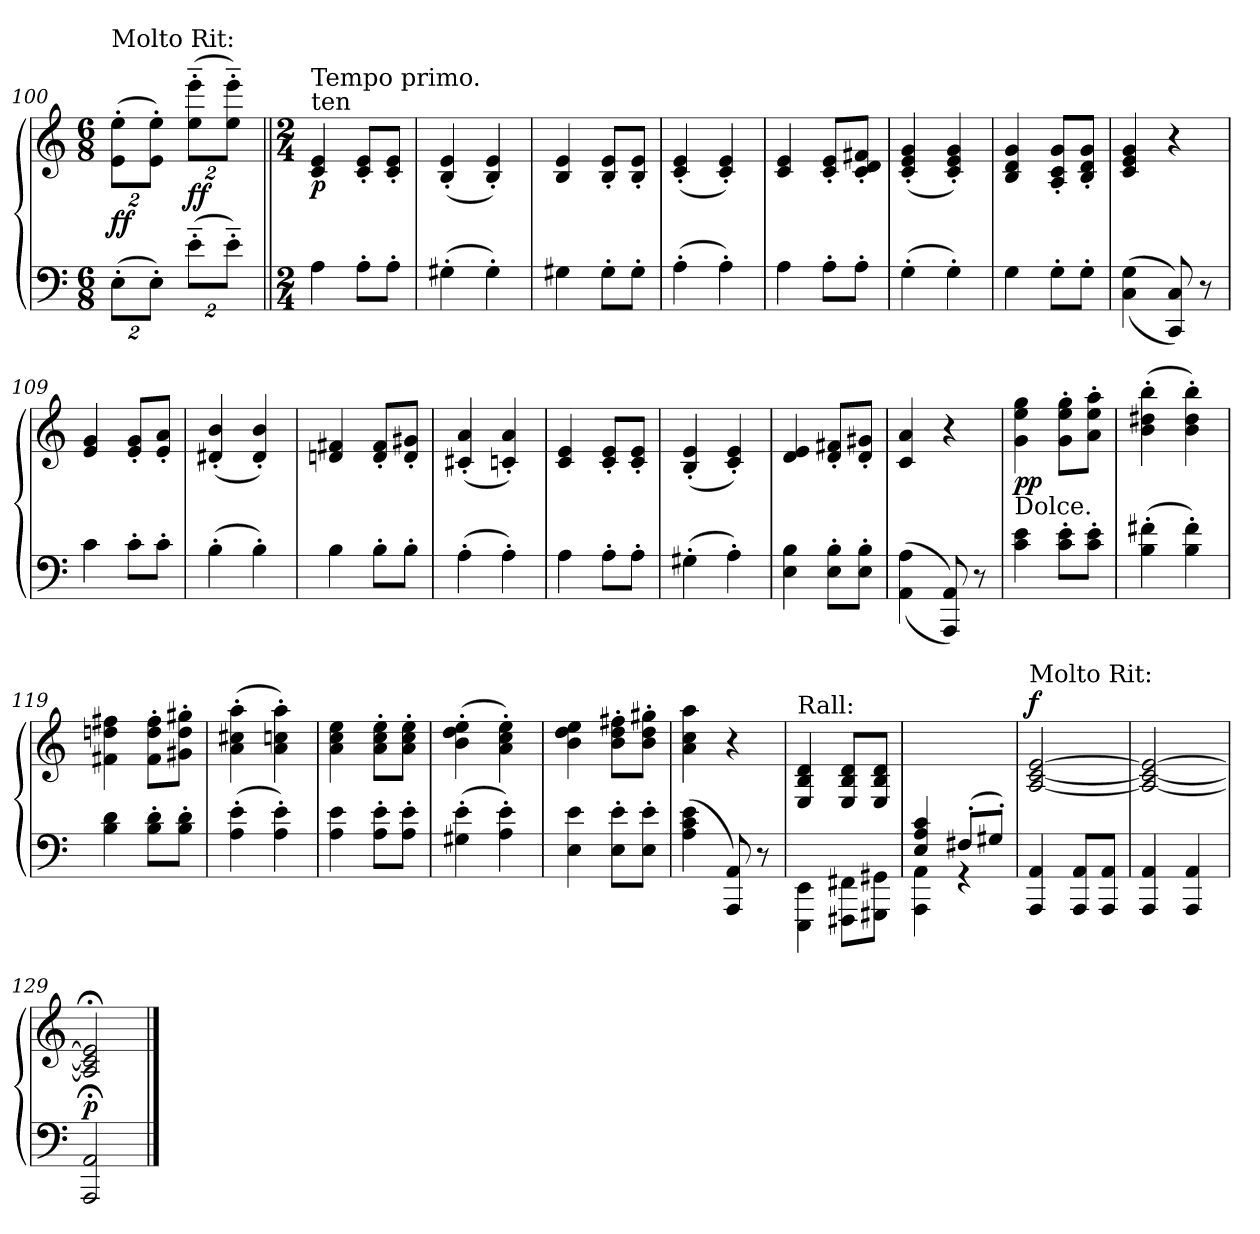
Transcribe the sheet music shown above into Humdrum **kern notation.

**kern	**kern	**dynam
*part1	*part1	*part1
*staff2	*staff1	*staff1/2
*clefF4	*clefG2	*
*k[]	*k[]	*
*M6/8	*M6/8	*
*Xbrackettup	*Xbrackettup	*
=100	=100	=100
!	!LO:TX:a:t=Molto Rit&colon;	!
!	!	!LO:DY:b
(>16%3E'\L	(>16%3e'\ 16%3ee'\L	ff
16%3E'\J)	16%3e'\ 16%3ee'\J)	.
!	!	!LO:DY:b
(>16%3e'~\L	(>16%3ee'~\ 16%3eee'~\L	ff
16%3e'~\J)	16%3ee'~\ 16%3eee'~\J)	.
=101||	=101||	=101||
*M2/4	*M2/4	*
!	!LO:TX:a:t=ten	!
!	!LO:TX:a:t=Tempo primo.	!
!	!	!LO:DY:b
4A\	4c/ 4e/	p
8A'\L	8c'/ 8e'/L	.
8A'\J	8c'/ 8e'/J	.
=102	=102	=102
(>4G#X'\	(<4B'/ 4e'/	.
4G#'\)	4B'/ 4e'/)	.
=103	=103	=103
4G#X\	4B/ 4e/	.
8G#'\L	8B'/ 8e'/L	.
8G#'\J	8B'/ 8e'/J	.
=104	=104	=104
(>4A'\	(<4c'/ 4e'/	.
4A'\)	4c'/ 4e'/)	.
=105	=105	=105
4A\	4c/ 4e/	.
8A'\L	8c'/ 8e'/L	.
8A'\J	8c'/ 8d'/ 8f#X'/J	.
=106	=106	=106
(>4G'\	(<4c'/ 4e'/ 4g'/	.
4G'\)	4c'/ 4e'/ 4g'/)	.
=107	=107	=107
4G\	4B/ 4d/ 4g/	.
8G'\L	8A'/ 8c'/ 8g'/L	.
8G'\J	8B'/ 8d'/ 8g'/J	.
=108	=108	=108
(>(<4C\ 4G\	4c/ 4e/ 4g/	.
8CC/ 8C/))	4r	.
8r	.	.
=109	=109	=109
4c\	4e/ 4g/	.
8c'\L	8e'/ 8g'/L	.
8c'\J	8e'/ 8a'/J	.
=110	=110	=110
(>4B'\	(<4d#X'/ 4b'/	.
4B'\)	4d#'/ 4b'/)	.
=111	=111	=111
4B\	4dn/ 4f#X/	.
8B'\L	8d'/ 8f#'/L	.
8B'\J	8d'/ 8g#X'/J	.
=112	=112	=112
(>4A'\	(<4c#X'/ 4a'/	.
4A'\)	4cn'/ 4a'/)	.
=113	=113	=113
4A\	4c/ 4e/	.
8A'\L	8c'/ 8e'/L	.
8A'\J	8c'/ 8e'/J	.
=114	=114	=114
(>4G#X'\	(<4B'/ 4e'/	.
4A'\)	4c'/ 4e'/)	.
=115	=115	=115
4E\ 4B\	4d/ 4e/	.
8E'\ 8B'\L	8d'/ 8f#X'/L	.
8E'\ 8B'\J	8d'/ 8g#X'/J	.
=116	=116	=116
(>(<4AA\ 4A\	4c/ 4a/	.
8AAA/ 8AA/))	4r	.
8r	.	.
=117	=117	=117
!LO:TX:a:t=Dolce.	!	!
!	!	!LO:DY:b
4c\ 4e\	4g\ 4ee\ 4gg\	pp
8c'\ 8e'\L	8g'\ 8ee'\ 8gg'\L	.
8c'\ 8e'\J	8a'\ 8ee'\ 8aa'\J	.
=118	=118	=118
(>4B'\ 4f#X'\	(>4b'\ 4dd#X'\ 4bb'\	.
4B'\ 4f#'\)	4b'\ 4dd#'\ 4bb'\)	.
=119	=119	=119
4B\ 4d\	4f#X\ 4ddn\ 4ff#X\	.
8B'\ 8d'\L	8f#'\ 8dd'\ 8ff#'\L	.
8B'\ 8d'\J	8g#X'\ 8dd'\ 8gg#X'\J	.
=120	=120	=120
(>4A'\ 4e'\	(>4a'\ 4cc#X'\ 4aa'\	.
4A'\ 4e'\)	4a'\ 4ccn'\ 4aa'\)	.
=121	=121	=121
4A\ 4e\	4a\ 4cc\ 4ee\	.
8A'\ 8e'\L	8a'\ 8cc'\ 8ee'\L	.
8A'\ 8e'\J	8a'\ 8cc'\ 8ee'\J	.
=122	=122	=122
(>4G#X'\ 4e'\	(>4b'\ 4dd'\ 4ee'\	.
4A'\ 4e'\)	4a'\ 4cc'\ 4ee'\)	.
=123	=123	=123
4E\ 4e\	4b\ 4dd\ 4ee\	.
8E'\ 8e'\L	8b'\ 8dd'\ 8ff#X'\L	.
8E'\ 8e'\J	8b'\ 8dd'\ 8gg#X'\J	.
=124	=124	=124
(>4A\ 4c\ 4e\	4a\ 4cc\ 4aa\	.
8AAA/ 8AA/)	4r	.
8r	.	.
=125	=125	=125
!	!LO:TX:a:t=Rall&colon;	!
4EEE\ 4EE\	4E/ 4B/ 4d/	.
8FFF#X\ 8FF#X\L	8E/ 8B/ 8d/L	.
8GGG#X\ 8GG#X\J	8E/ 8B/ 8d/J	.
=126	=126	=126
*^	*	*
4E/ 4A/ 4c/	4AAA\ 4AA\	2ryy	.
(>8F#X'/L	4r	.	.
8G#X'/J)	.	.	.
*v	*v	*	*
=127	=127	=127
!	!LO:TX:a:t=Molto Rit&colon;	!
!	!	!LO:DY:a
4AAA/ 4AA/	[2A/ [2c/ [2e/	f
8AAA/ 8AA/L	.	.
8AAA/ 8AA/J	.	.
=128	=128	=128
4AAA/ 4AA/	2A_/ 2c_/ 2e_/	.
4AAA/ 4AA/	.	.
=129	=129	=129
!	!	!LO:DY:a=2
2AAA;</ 2AA;</	2A];</ 2c];</ 2e];</	p
==	==	==
*-	*-	*-
